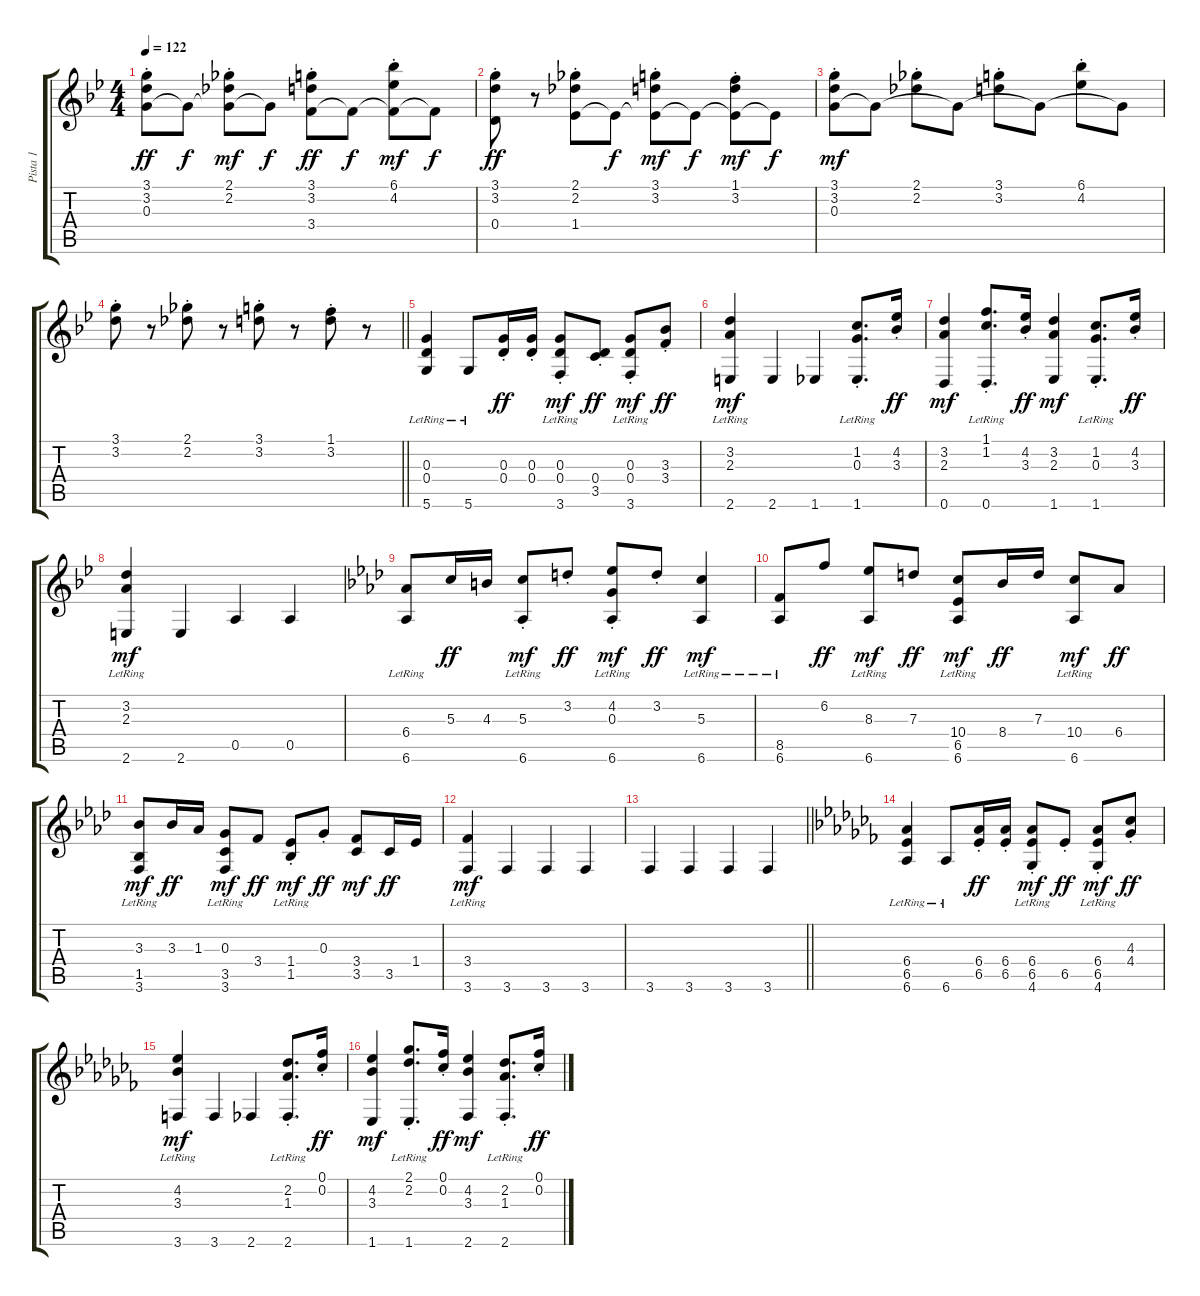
\track ("Pista 1" "Pista 1") {instrument acousticguitarsteel}
\staff {score tabs}
\tuning (E4 B3 G3 D3 A2 D2) {hide}
\ts (4 4)
\tempo 122
\clef g2
\ks gminor
(3.1{st} 3.2{st} 0.3).8{dy ff} 0.3{t}.8{dy f} (2.1{st} 2.2{st} 0.3{t}).8{dy mf} 0.3{t}.8{dy f} (3.1{st} 3.2{st} 3.4).8{dy ff} 3.4{t}.8{dy f} (6.1{st} 4.2{st} 3.4{t}).8{dy mf} 3.4{t}.8{dy f} |
(3.1{st} 3.2{st} 0.4).8{dy ff} r.8 (2.1{st} 2.2{st} 1.4).8 1.4{t}.8{dy f} (3.1{st} 3.2{st} 1.4{t}).8{dy mf} 1.4{t}.8{dy f} (1.1{st} 3.2{st} 1.4{t}).8{dy mf} 1.4{t}.8{dy f} |
(3.1{st} 3.2{st} 0.3).8{dy mf} 0.3{t}.8 (2.1{st} 2.2{st}).8 0.3{t}.8 (3.1{st} 3.2{st}).8 0.3{t}.8 (6.1{st} 4.2{st}).8 0.3{t}.8 |
\barLineRight lightlight
(3.1{st} 3.2{st}).8 r.8 (2.1{st} 2.2{st}).8 r.8 (3.1{st} 3.2{st}).8 r.8 (1.1{st} 3.2{st}).8 r.8 |
(0.3{lr} 0.4{lr} 5.6).4 5.6{lr}.8 (0.3{st} 0.4{st}).16{dy ff} (0.3{st} 0.4{st}).16 (0.3{st} 0.4{st} 3.6{lr}).8{dy mf} (0.4{st} 3.5{st}).8{dy ff} (0.3{st} 0.4{st} 3.6{lr}).8{dy mf} (3.3{st} 3.4{st}).8{dy ff} |
(3.2{lr} 2.3{lr} 2.6).4{dy mf} 2.6.4 1.6.4 (1.2{st} 0.3{st} 1.6{lr}).8{d} (4.2{st} 3.3{st}).16{dy ff} |
(3.2 2.3 0.6).4{dy mf} (1.1{st} 1.2{st} 0.6{lr}).8{d} (4.2{st} 3.3{st}).16{dy ff} (3.2 2.3 1.6).4{dy mf} (1.2{st} 0.3{st} 1.6{lr}).8{d} (4.2{st} 3.3{st}).16{dy ff} |
(3.2{lr} 2.3{lr} 2.6).4{dy mf} 2.6.4 0.5.4 0.5.4 |
\ks fminor
(6.4{lr} 6.6{lr}).8 5.3.16{dy ff} 4.3.16 (5.3{st} 6.6{lr}).8{dy mf} 3.2{st}.8{dy ff} (4.2{st} 0.3{lr} 6.6{lr}).8{dy mf} 3.2{st}.8{dy ff} (5.3 6.6{lr}).4{dy mf} |
(8.5{lr} 6.6{lr}).8 6.2.8{dy ff} (8.3 6.6{lr}).8{dy mf} 7.3.8{dy ff} (10.4 6.5{lr} 6.6{lr}).8{dy mf} 8.4.16{dy ff} 7.3.16 (10.4 6.6{lr}).8{dy mf} 6.4.8{dy ff} |
(3.3 1.5{lr} 3.6{lr}).8{dy mf} 3.3.16{dy ff} 1.3.16 (0.3 3.5{lr} 3.6{lr}).8{dy mf} 3.4.8{dy ff} (1.4{st} 1.5{lr}).8{dy mf} 0.3{st}.8{dy ff} (3.4 3.5).8{dy mf} 3.5.16{dy ff} 1.4.16 |
(3.4{lr} 3.6).4{dy mf} 3.6.4 3.6.4 3.6.4 |
\barLineRight lightlight
3.6.4 3.6.4 3.6.4 3.6.4 |
\ks abminor
(6.4{lr} 6.5{lr} 6.6).4 6.6{lr}.8 (6.4{st} 6.5).16{dy ff} (6.4{st} 6.5).16 (6.4{st} 6.5 4.6{lr}).8{dy mf} 6.5{st}.8{dy ff} (6.4{st} 6.5 4.6{lr}).8{dy mf} (4.3{st} 4.4{st}).8{dy ff} |
(4.2{lr} 3.3{lr} 3.6).4{dy mf} 3.6.4 2.6.4 (2.2{st} 1.3{st} 2.6{lr}).8{d} (0.1{st} 0.2{st}).16{dy ff} |
(4.2 3.3 1.6).4{dy mf} (2.1{st} 2.2{st} 1.6{lr}).8{d} (0.1{st} 0.2{st}).16{dy ff} (4.2 3.3 2.6).4{dy mf} (2.2{st} 1.3{st} 2.6{lr}).8{d} (0.1{st} 0.2{st}).16{dy ff}
